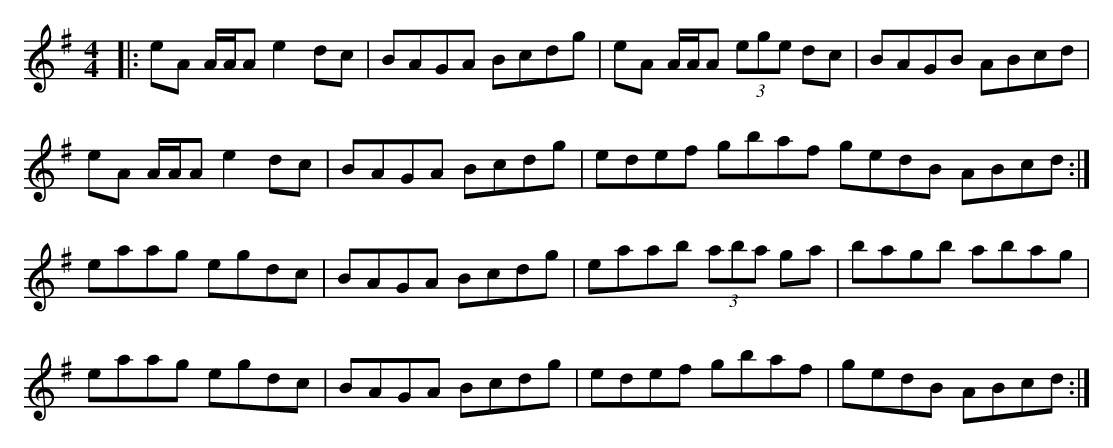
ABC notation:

X:1
M:4/4
K:Ador
|:eA A/A/A e2 dc|BAGA Bcdg|eA A/A/A (3ege dc|BAGB ABcd|
eA A/A/A e2 dc|BAGA Bcdg|edef gbaf gedB ABcd:|
eaag egdc|BAGA Bcdg|eaab (3aba ga|bagb abag|
eaag egdc|BAGA Bcdg|edef gbaf|gedB ABcd:|
